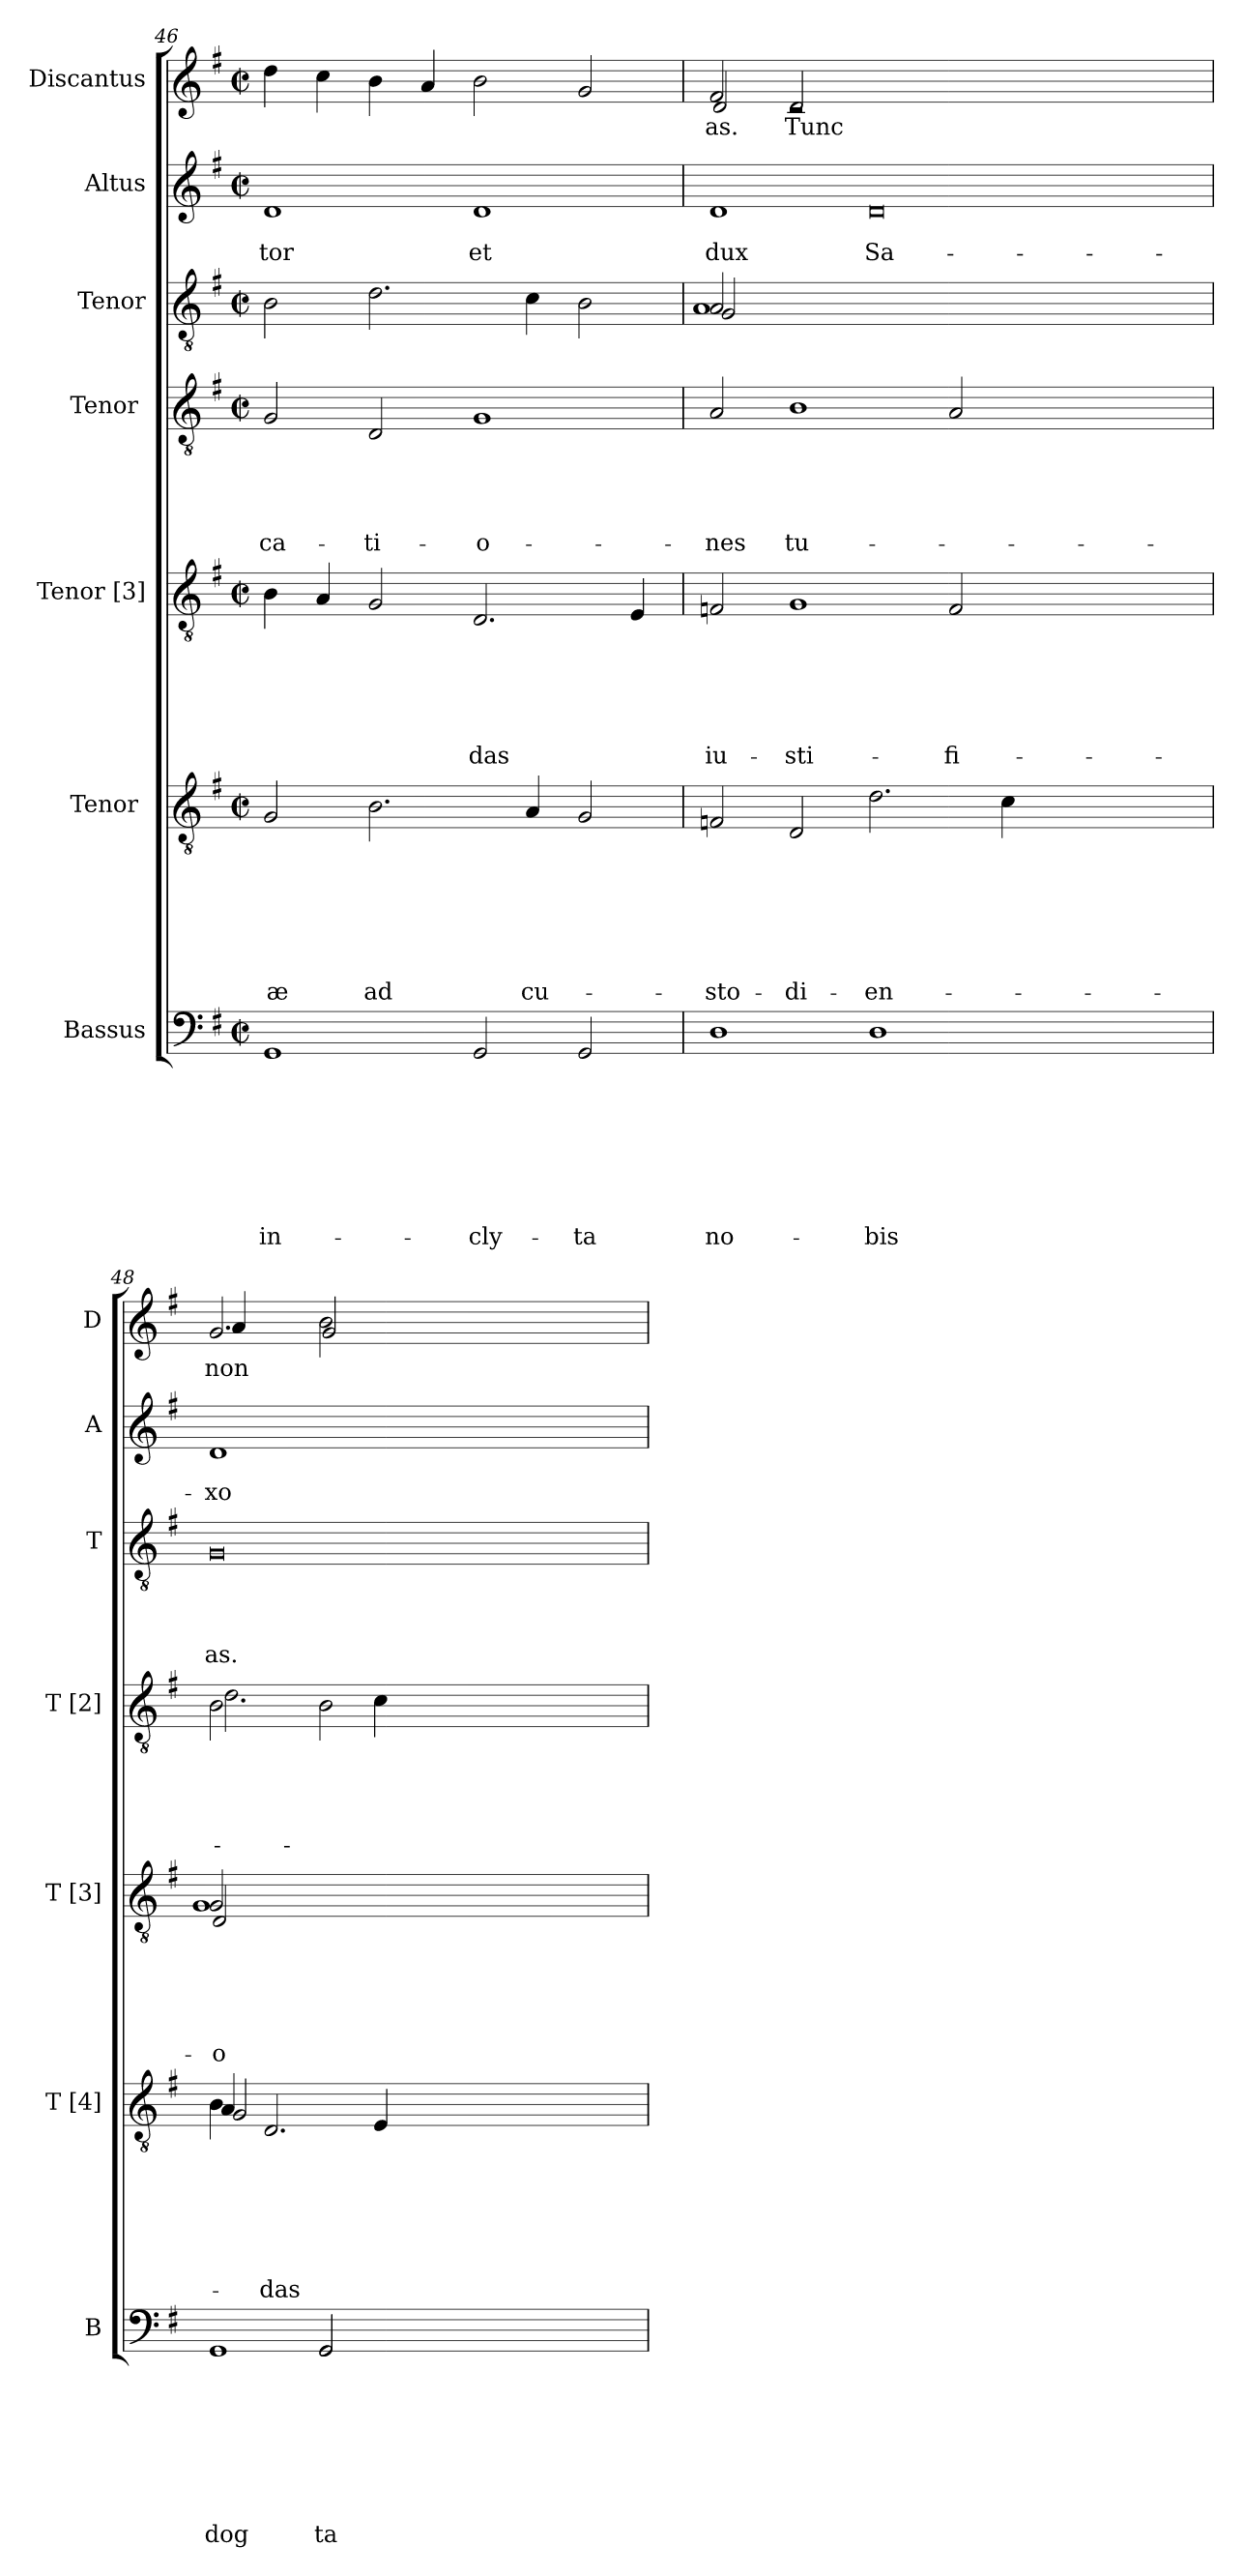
**kern	**text	**text	**text	**text	**text	**text	**text	**text	**kern	**text	**text	**text	**text	**text	**text	**text	**kern	**text	**text	**text	**text	**text	**text	**kern	**text	**text	**text	**text	**text	**kern	**text	**text	**text	**text	**kern	**text	**text	**kern	**text
*part7	*part7	*part7	*part7	*part7	*part7	*part7	*part7	*part7	*part6	*part6	*part6	*part6	*part6	*part6	*part6	*part6	*part5	*part5	*part5	*part5	*part5	*part5	*part5	*part4	*part4	*part4	*part4	*part4	*part4	*part3	*part3	*part3	*part3	*part3	*part2	*part2	*part2	*part1	*part1
*staff7	*staff7	*staff7	*staff7	*staff7	*staff7	*staff7	*staff7	*staff7	*staff6	*staff6	*staff6	*staff6	*staff6	*staff6	*staff6	*staff6	*staff5	*staff5	*staff5	*staff5	*staff5	*staff5	*staff5	*staff4	*staff4	*staff4	*staff4	*staff4	*staff4	*staff3	*staff3	*staff3	*staff3	*staff3	*staff2	*staff2	*staff2	*staff1	*staff1
*I"Bassus	*	*	*	*	*	*	*	*	*I"Tenor [4]	*	*	*	*	*	*	*	*I"Tenor [3]	*	*	*	*	*	*	*I"Tenor [2]	*	*	*	*	*	*I"Tenor	*	*	*	*	*I"Altus	*	*	*I"Discantus	*
*I'B	*	*	*	*	*	*	*	*	*I'T [4]	*	*	*	*	*	*	*	*I'T [3]	*	*	*	*	*	*	*I'T [2]	*	*	*	*	*	*I'T	*	*	*	*	*I'A	*	*	*I'D	*
*clefF4	*	*	*	*	*	*	*	*	*clefGv2	*	*	*	*	*	*	*	*clefGv2	*	*	*	*	*	*	*clefGv2	*	*	*	*	*	*clefGv2	*	*	*	*	*clefG2	*	*	*clefG2	*
*k[f#]	*	*	*	*	*	*	*	*	*k[f#]	*	*	*	*	*	*	*	*k[f#]	*	*	*	*	*	*	*k[f#]	*	*	*	*	*	*k[f#]	*	*	*	*	*k[f#]	*	*	*k[f#]	*
*G:	*	*	*	*	*	*	*	*	*G:	*	*	*	*	*	*	*	*G:	*	*	*	*	*	*	*G:	*	*	*	*	*	*G:	*	*	*	*	*G:	*	*	*G:	*
*M2/2	*	*	*	*	*	*	*	*	*M2/2	*	*	*	*	*	*	*	*M2/2	*	*	*	*	*	*	*M2/2	*	*	*	*	*	*M2/2	*	*	*	*	*M2/2	*	*	*M2/2	*
*met(c|)	*	*	*	*	*	*	*	*	*met(c|)	*	*	*	*	*	*	*	*met(c|)	*	*	*	*	*	*	*met(c|)	*	*	*	*	*	*met(c|)	*	*	*	*	*met(c|)	*	*	*met(c|)	*
=46	=46	=46	=46	=46	=46	=46	=46	=46	=46	=46	=46	=46	=46	=46	=46	=46	=46	=46	=46	=46	=46	=46	=46	=46	=46	=46	=46	=46	=46	=46	=46	=46	=46	=46	=46	=46	=46	=46	=46
!	!	!	!	!	!	!	!	!LO:LY:b	!	!	!	!	!	!	!	!LO:LY:b	!	!	!	!	!	!	!	!	!	!	!	!	!LO:LY:b	!	!	!	!	!	!	!	!LO:LY:b	!	!
1GG	.	.	.	.	.	.	.	in-	2G/	.	.	.	.	.	.	-æ	4B\	.	.	.	.	.	.	2G/	.	.	.	.	-ca-	2B\	.	.	.	.	1d	.	-tor	4dd\	.
.	.	.	.	.	.	.	.	.	.	.	.	.	.	.	.	.	4A/	.	.	.	.	.	.	.	.	.	.	.	.	.	.	.	.	.	.	.	.	4cc\	.
!	!	!	!	!	!	!	!	!	!	!	!	!	!	!	!	!LO:LY:b	!	!	!	!	!	!	!	!	!	!	!	!	!LO:LY:b	!	!	!	!	!	!	!	!	!	!
.	.	.	.	.	.	.	.	.	2.B\	.	.	.	.	.	.	ad	2G/	.	.	.	.	.	.	2D/	.	.	.	.	-ti-	2.d\	.	.	.	.	.	.	.	4b\	.
.	.	.	.	.	.	.	.	.	.	.	.	.	.	.	.	.	.	.	.	.	.	.	.	.	.	.	.	.	.	.	.	.	.	.	.	.	.	4a/	.
!	!	!	!	!	!	!	!	!LO:LY:b	!	!	!	!	!	!	!	!	!	!	!	!	!	!	!LO:LY:b	!	!	!	!	!	!LO:LY:b	!	!	!	!	!	!	!	!LO:LY:b	!	!
2GG/	.	.	.	.	.	.	.	-cly-	.	.	.	.	.	.	.	.	2.D/	.	.	.	.	.	-das	1G	.	.	.	.	-o-	.	.	.	.	.	1d	.	et	2b\	.
!	!	!	!	!	!	!	!	!	!	!	!	!	!	!	!	!LO:LY:b	!	!	!	!	!	!	!	!	!	!	!	!	!	!	!	!	!	!	!	!	!	!	!
.	.	.	.	.	.	.	.	.	4A/	.	.	.	.	.	.	cu-	.	.	.	.	.	.	.	.	.	.	.	.	.	4c\	.	.	.	.	.	.	.	.	.
!	!	!	!	!	!	!	!	!LO:LY:b	!	!	!	!	!	!	!	!	!	!	!	!	!	!	!	!	!	!	!	!	!	!	!	!	!	!	!	!	!	!	!
2GG/	.	.	.	.	.	.	.	-ta	2G/	.	.	.	.	.	.	.	.	.	.	.	.	.	.	.	.	.	.	.	.	2B\	.	.	.	.	.	.	.	2g/	.
.	.	.	.	.	.	.	.	.	.	.	.	.	.	.	.	.	4E/	.	.	.	.	.	.	.	.	.	.	.	.	.	.	.	.	.	.	.	.	.	.
=47	=47	=47	=47	=47	=47	=47	=47	=47	=47	=47	=47	=47	=47	=47	=47	=47	=47	=47	=47	=47	=47	=47	=47	=47	=47	=47	=47	=47	=47	=47	=47	=47	=47	=47	=47	=47	=47	=47	=47
!	!	!	!	!	!	!	!	!LO:LY:b	!	!	!	!	!	!	!	!LO:LY:b	!	!	!	!	!	!	!LO:LY:b	!	!	!	!	!	!LO:LY:b	!	!	!	!	!	!	!	!LO:LY:b	!	!LO:LY:b
*	*	*	*	*	*	*	*	*	*	*	*	*	*	*	*	*	*	*	*	*	*	*	*	*	*	*	*	*	*	*^	*	*	*	*	*	*	*	*^	*
*	*	*	*	*	*	*	*	*	*	*	*	*	*	*	*	*	*	*	*	*	*	*	*	*	*	*	*	*	*	*	*^	*	*	*	*	*	*	*	*	*	*
1D	.	.	.	.	.	.	.	no-	2F/	.	.	.	.	.	.	-sto-	2F/	.	.	.	.	.	iu-	2A/	.	.	.	.	-nes	2A/	2G/	1A	.	.	.	.	1d	.	dux	2f#/	2d/	as.
!	!	!	!	!	!	!	!	!	!	!	!	!	!	!	!	!LO:LY:b	!	!	!	!	!	!	!LO:LY:b	!	!	!	!	!	!LO:LY:b	!	!	!	!	!	!	!	!	!	!	!	!	!LO:LY:b
.	.	.	.	.	.	.	.	.	2D/	.	.	.	.	.	.	-di-	1G	.	.	.	.	.	-sti-	1B	.	.	.	.	tu-	0ryy	0ryy	.	.	.	.	.	.	.	.	2d/	2rc	-Tunc
!	!	!	!	!	!	!	!	!LO:LY:b	!	!	!	!	!	!	!	!LO:LY:b	!	!	!	!	!	!	!	!	!	!	!	!	!	!	!	!	!	!	!	!	!	!	!LO:LY:b	!	!	!
1D	.	.	.	.	.	.	.	-bis	2.d\	.	.	.	.	.	.	-en-	.	.	.	.	.	.	.	.	.	.	.	.	.	.	.	0ryy	.	.	.	.	0d	.	Sa-	0ryy	0ryy	.
!	!	!	!	!	!	!	!	!	!	!	!	!	!	!	!	!	!	!	!	!	!	!	!LO:LY:b	!	!	!	!	!	!	!	!	!	!	!	!	!	!	!	!	!	!	!
.	.	.	.	.	.	.	.	.	.	.	.	.	.	.	.	.	2F/	.	.	.	.	.	-fi-	2A/	.	.	.	.	.	.	.	.	.	.	.	.	.	.	.	.	.	.
.	.	.	.	.	.	.	.	.	4c\	.	.	.	.	.	.	.	.	.	.	.	.	.	.	.	.	.	.	.	.	.	.	.	.	.	.	.	.	.	.	.	.	.
1ryy	.	.	.	.	.	.	.	.	1ryy	.	.	.	.	.	.	.	1ryy	.	.	.	.	.	.	1ryy	.	.	.	.	.	.	.	.	.	.	.	.	.	.	.	.	.	.
.	.	.	.	.	.	.	.	.	.	.	.	.	.	.	.	.	.	.	.	.	.	.	.	.	.	.	.	.	.	2ryy	2ryy	.	.	.	.	.	.	.	.	.	.	.
*	*	*	*	*	*	*	*	*	*	*	*	*	*	*	*	*	*	*	*	*	*	*	*	*	*	*	*	*	*	*	*v	*v	*	*	*	*	*	*	*	*v	*v	*
=48	=48	=48	=48	=48	=48	=48	=48	=48	=48	=48	=48	=48	=48	=48	=48	=48	=48	=48	=48	=48	=48	=48	=48	=48	=48	=48	=48	=48	=48	=48	=48	=48	=48	=48	=48	=48	=48	=48	=48	=48
!	!	!	!	!	!	!	!	!LO:LY:b	!	!	!	!	!	!	!	!	!	!	!	!	!	!	!LO:LY:b	!	!	!	!	!	!	!	!	!	!	!	!	!	!	!	!	!
*^	*	*	*	*	*	*	*	*	*^	*	*	*	*	*	*	*	*^	*	*	*	*	*	*	*	*	*	*	*	*	*	*	*	*	*	*	*	*	*	*	*
*	*^	*	*	*	*	*	*	*	*	*	*^	*	*	*	*	*	*	*	*	*	*	*	*	*	*	*	*	*	*	*	*	*	*	*	*	*	*	*	*	*	*	*	*
*	*	*	*	*	*	*	*	*	*	*	*	*	*^	*	*	*	*	*	*	*	*	*	*	*	*	*	*	*	*	*	*	*	*	*	*	*	*	*	*	*	*	*	*	*	*
!	!	!	!	!	!	!	!	!	!	!	!	!	!	!	!	!	!	!	!	!	!	!	!	!	!	!	!	!	!LO:LY:b	!	!	!	!	!	!	!	!	!	!	!	!	!	!	!	!	!
*	*	*	*	*	*	*	*	*	*	*	*	*	*	*	*	*	*	*	*	*	*	*	*^	*	*	*	*	*	*	*	*	*	*	*	*	*	*	*	*	*	*	*	*	*	*	*
!	!	!	!	!	!	!	!	!	!	!	!	!	!	!	!	!	!	!	!	!	!	!	!	!	!	!	!	!	!	!LO:LY:b	!	!	!	!	!	!	!	!	!	!	!	!LO:LY:b	!	!	!LO:LY:b	!	!LO:LY:b
*	*	*	*	*	*	*	*	*	*	*	*	*	*	*	*	*	*	*	*	*	*	*	*	*	*	*	*	*	*	*	*^	*	*	*	*	*	*	*	*	*	*	*	*	*	*	*^	*
*	*	*	*	*	*	*	*	*	*	*	*	*	*	*	*	*	*	*	*	*	*	*	*	*	*	*	*	*	*	*	*	*	*	*	*	*	*	*v	*v	*	*	*	*	*	*	*	*	*^	*
1GG	2ryy	2ryy	.	.	.	.	.	.	.	dog-	4B\	4A/	2G/	2.ryy	.	.	.	.	.	.	.	2G/	2D/	1G	.	.	.	.	.	-o-	2B\	2.d\	.	.	.	.	.	0G	.	.	.	-as.	1d	.	-xo-	2.g/	4a/	2ryy	non
!	!	!	!	!	!	!	!	!	!	!	!	!	!	!	!	!	!	!	!	!	!LO:LY:b	!	!	!	!	!	!	!	!	!	!	!	!	!	!	!	!	!	!	!	!	!	!	!	!	!	!	!	!
.	.	.	.	.	.	.	.	.	.	.	2.D/	1ryy	.	.	.	.	.	.	.	.	-das	.	.	.	.	.	.	.	.	.	.	.	.	.	.	.	.	.	.	.	.	.	.	.	.	.	4ryy	.	.
!	!	!	!	!	!	!	!	!	!	!LO:LY:b	!	!	!	!	!	!	!	!	!	!	!	!	!	!	!	!	!	!	!	!	!	!	!	!	!	!	!	!	!	!	!	!	!	!	!	!	!	!	!
!	!	!	!	!	!	!	!	!	!	!LO:LY:b	!	!	!	!	!	!	!	!	!	!	!	!	!	!	!	!	!	!	!	!	!	!	!	!	!	!	!	!	!	!	!	!	!	!	!	!	!	!	!
.	2GG/	2GG/	.	.	.	.	.	.	.	-ta	.	.	1ryy	.	.	.	.	.	.	.	.	1ryy	1ryy	.	.	.	.	.	.	.	2B\	.	.	.	.	.	.	.	.	.	.	.	.	.	.	.	2b\	2g/	.
.	.	.	.	.	.	.	.	.	.	.	.	.	.	4E/	.	.	.	.	.	.	.	.	.	.	.	.	.	.	.	.	.	4c\	.	.	.	.	.	.	.	.	.	.	.	.	.	1ryy	.	.	.
1ryy	1ryy	1ryy	.	.	.	.	.	.	.	.	1ryy	.	.	1ryy	.	.	.	.	.	.	.	.	.	1ryy	.	.	.	.	.	.	1ryy	1ryy	.	.	.	.	.	.	.	.	.	.	1ryy	.	.	.	1ryy	1ryy	.
.	.	.	.	.	.	.	.	.	.	.	.	2.ryy	.	.	.	.	.	.	.	.	.	.	.	.	.	.	.	.	.	.	.	.	.	.	.	.	.	.	.	.	.	.	.	.	.	.	.	.	.
.	.	.	.	.	.	.	.	.	.	.	.	.	2ryy	.	.	.	.	.	.	.	.	2ryy	2ryy	.	.	.	.	.	.	.	.	.	.	.	.	.	.	.	.	.	.	.	.	.	.	.	.	.	.
.	.	.	.	.	.	.	.	.	.	.	.	.	.	.	.	.	.	.	.	.	.	.	.	.	.	.	.	.	.	.	.	.	.	.	.	.	.	.	.	.	.	.	.	.	.	4ryy	.	.	.
*v	*v	*v	*	*	*	*	*	*	*	*	*	*	*	*	*	*	*	*	*	*	*	*v	*v	*v	*	*	*	*	*	*	*v	*v	*	*	*	*	*	*	*	*	*	*	*	*	*	*v	*v	*v	*
*	*	*	*	*	*	*	*	*	*v	*v	*v	*v	*	*	*	*	*	*	*	*	*	*	*	*	*	*	*	*	*	*	*	*	*	*	*	*	*	*	*	*	*	*
=	=	=	=	=	=	=	=	=	=	=	=	=	=	=	=	=	=	=	=	=	=	=	=	=	=	=	=	=	=	=	=	=	=	=	=	=	=	=	=
*-	*-	*-	*-	*-	*-	*-	*-	*-	*-	*-	*-	*-	*-	*-	*-	*-	*-	*-	*-	*-	*-	*-	*-	*-	*-	*-	*-	*-	*-	*-	*-	*-	*-	*-	*-	*-	*-	*-	*-
